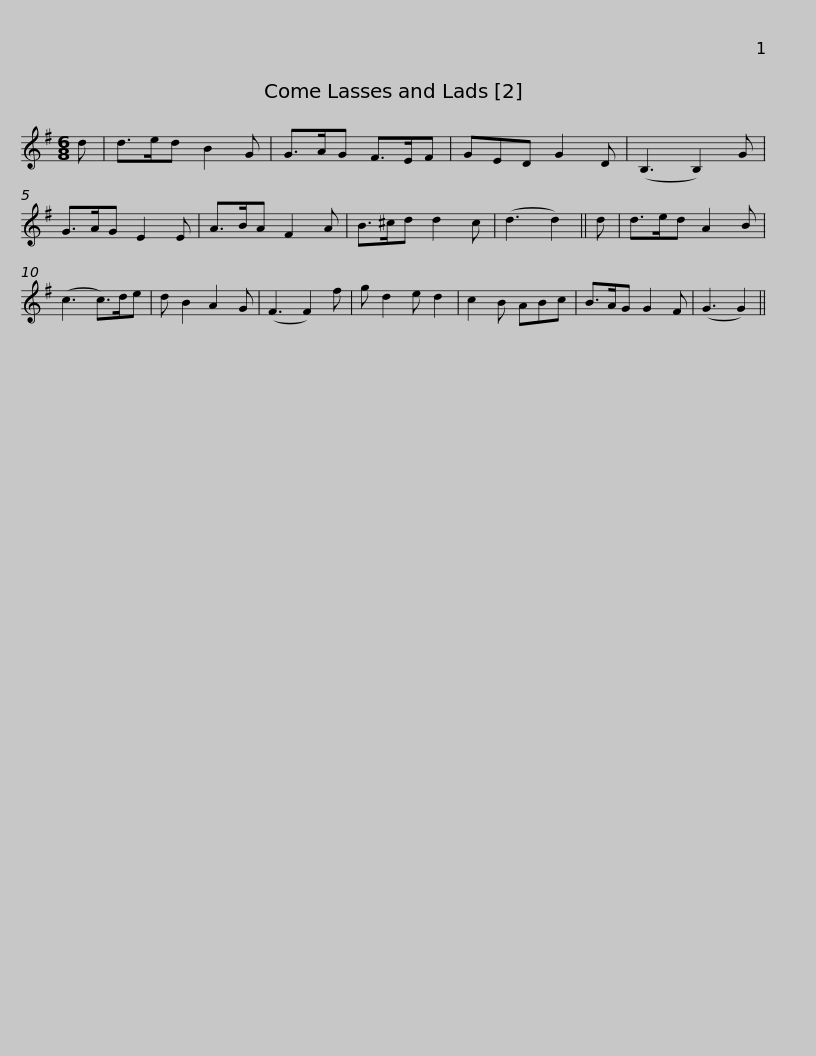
X:1
L:1/8
M:6/8
I:linebreak $
K:G
V:1 treble
V:1
 d | d>ed B2 G | G>AG F>EF | GED G2 D | (B,3 B,2) G | %5
 G>AG E2 E | A>BA F2 A | B>^cd d2 c |$ (d3 d2) || d | %10
 d>ed A2 B | (c3 c>)de | d B2 A2 G | (F3 F2) f | g d2 e d2 | %15
 c2 B ABc | B>AG G2 F | (G3 G2) || %18
